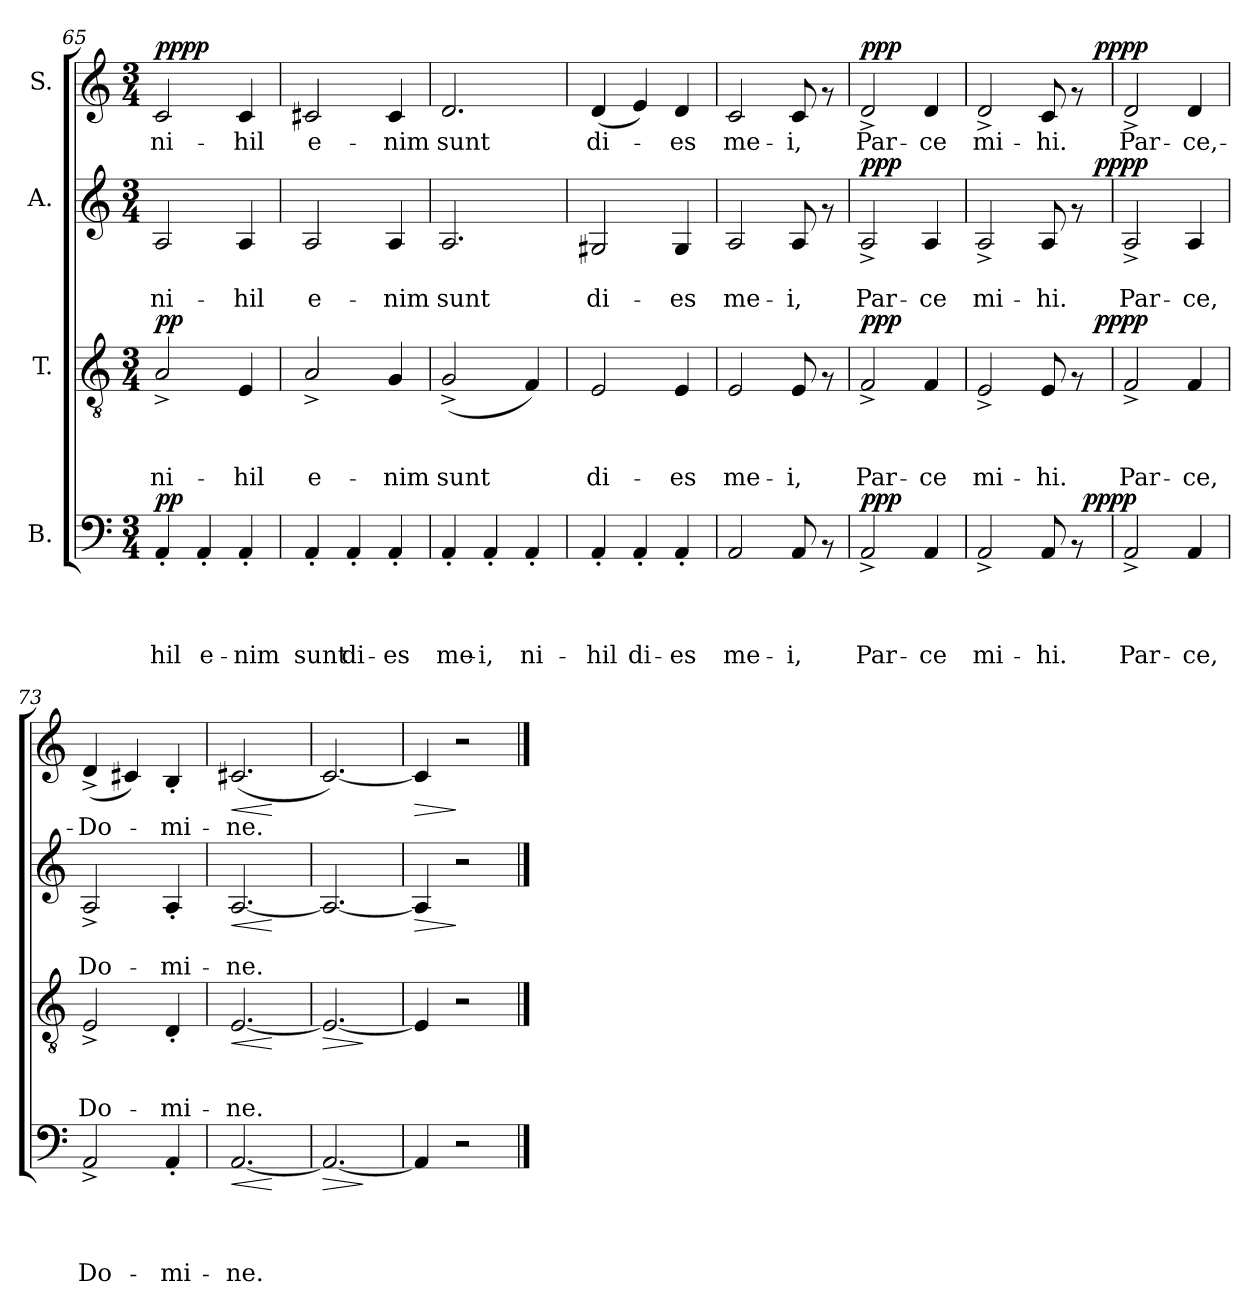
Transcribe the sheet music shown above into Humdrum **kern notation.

**kern	**text	**text	**text	**text	**dynam	**kern	**text	**text	**text	**dynam	**kern	**text	**text	**dynam	**kern	**text	**dynam
*part4	*part4	*part4	*part4	*part4	*part4	*part3	*part3	*part3	*part3	*part3	*part2	*part2	*part2	*part2	*part1	*part1	*part1
*staff4	*staff4	*staff4	*staff4	*staff4	*staff4	*staff3	*staff3	*staff3	*staff3	*staff3	*staff2	*staff2	*staff2	*staff2	*staff1	*staff1	*staff1
*I"B.	*	*	*	*	*	*I"T.	*	*	*	*	*I"A.	*	*	*	*I"S.	*	*
*clefF4	*	*	*	*	*	*clefGv2	*	*	*	*	*clefG2	*	*	*	*clefG2	*	*
*k[]	*	*	*	*	*	*k[]	*	*	*	*	*k[]	*	*	*	*k[]	*	*
*C:	*	*	*	*	*	*C:	*	*	*	*	*C:	*	*	*	*C:	*	*
*M3/4	*	*	*	*	*	*M3/4	*	*	*	*	*M3/4	*	*	*	*M3/4	*	*
=65	=65	=65	=65	=65	=65	=65	=65	=65	=65	=65	=65	=65	=65	=65	=65	=65	=65
!	!	!	!	!LO:LY:b	!LO:DY:a	!	!	!	!LO:LY:b	!LO:DY:a	!	!	!LO:LY:b	!	!	!LO:LY:b	!LO:DY:a
!	!	!	!	!	!	!	!	!	!	!	!	!	!	!	!	!	!LO:DY:n=1:b
4AA'</	.	.	.	-hil	pp	2A^</	.	.	ni-	pp	2A/	.	ni-	.	2c/	ni-	pp pp
!	!	!	!	!LO:LY:b	!	!	!	!	!	!	!	!	!	!	!	!	!
4AA'</	.	.	.	e-	.	.	.	.	.	.	.	.	.	.	.	.	.
!	!	!	!	!LO:LY:b	!	!	!	!	!LO:LY:b	!	!	!	!LO:LY:b	!	!	!LO:LY:b	!
4AA'</	.	.	.	-nim	.	4E/	.	.	-hil	.	4A/	.	-hil	.	4c/	-hil	.
=66	=66	=66	=66	=66	=66	=66	=66	=66	=66	=66	=66	=66	=66	=66	=66	=66	=66
!	!	!	!	!LO:LY:b	!	!	!	!	!LO:LY:b	!	!	!	!LO:LY:b	!	!	!LO:LY:b	!
4AA'</	.	.	.	sunt	.	2A^</	.	.	e-	.	2A/	.	e-	.	2c#X/	e-	.
!	!	!	!	!LO:LY:b	!	!	!	!	!	!	!	!	!	!	!	!	!
4AA'</	.	.	.	di-	.	.	.	.	.	.	.	.	.	.	.	.	.
!	!	!	!	!LO:LY:b	!	!	!	!	!LO:LY:b	!	!	!	!LO:LY:b	!	!	!LO:LY:b	!
4AA'</	.	.	.	-es	.	4G/	.	.	-nim	.	4A/	.	-nim	.	4c#/	-nim	.
=67	=67	=67	=67	=67	=67	=67	=67	=67	=67	=67	=67	=67	=67	=67	=67	=67	=67
!	!	!	!	!LO:LY:b	!	!	!	!	!LO:LY:b	!	!	!	!LO:LY:b	!	!	!LO:LY:b	!
4AA'</	.	.	.	me-	.	(>2G^</	.	.	sunt	.	2.A/	.	sunt	.	2.d/	sunt	.
!	!	!	!	!LO:LY:b	!	!	!	!	!	!	!	!	!	!	!	!	!
4AA'</	.	.	.	-i,	.	.	.	.	.	.	.	.	.	.	.	.	.
!	!	!	!	!LO:LY:b	!	!	!	!	!	!	!	!	!	!	!	!	!
4AA'</	.	.	.	ni-	.	4F/)	.	.	.	.	.	.	.	.	.	.	.
=68	=68	=68	=68	=68	=68	=68	=68	=68	=68	=68	=68	=68	=68	=68	=68	=68	=68
!	!	!	!	!LO:LY:b	!	!	!	!	!LO:LY:b	!	!	!	!LO:LY:b	!	!	!LO:LY:b	!
4AA'</	.	.	.	-hil	.	2E/	.	.	di-	.	2G#X/	.	di-	.	(<4d/	di-	.
!	!	!	!	!LO:LY:b	!	!	!	!	!	!	!	!	!	!	!	!	!
4AA'</	.	.	.	di-	.	.	.	.	.	.	.	.	.	.	4e/)	.	.
!	!	!	!	!LO:LY:b	!	!	!	!	!LO:LY:b	!	!	!	!LO:LY:b	!	!	!LO:LY:b	!
4AA'</	.	.	.	-es	.	4E/	.	.	-es	.	4G#/	.	-es	.	4d/	-es	.
=69	=69	=69	=69	=69	=69	=69	=69	=69	=69	=69	=69	=69	=69	=69	=69	=69	=69
!	!	!	!	!LO:LY:b	!	!	!	!	!LO:LY:b	!	!	!	!LO:LY:b	!	!	!LO:LY:b	!
2AA/	.	.	.	me-	.	2E/	.	.	me-	.	2A/	.	me-	.	2c/	me-	.
!	!	!	!	!LO:LY:b	!	!	!	!	!LO:LY:b	!	!	!	!LO:LY:b	!	!	!LO:LY:b	!
8AA/	.	.	.	-i,	.	8E/	.	.	-i,	.	8A/	.	-i,	.	8c/	-i,	.
8rAA	.	.	.	.	.	8rF	.	.	.	.	8rf	.	.	.	8rf	.	.
!!LO:LB:g=z
=70	=70	=70	=70	=70	=70	=70	=70	=70	=70	=70	=70	=70	=70	=70	=70	=70	=70
!	!	!	!	!LO:LY:b	!LO:DY:a	!	!	!	!LO:LY:b	!LO:DY:a	!	!	!LO:LY:b	!LO:DY:a	!	!LO:LY:b	!LO:DY:a
2AA^</	.	.	.	Par-	ppp	2F^</	.	.	Par-	ppp	2A^</	.	Par-	ppp	2d^</	Par-	ppp
!	!	!	!	!LO:LY:b	!	!	!	!	!LO:LY:b	!	!	!	!LO:LY:b	!	!	!LO:LY:b	!
4AA/	.	.	.	-ce	.	4F/	.	.	-ce	.	4A/	.	-ce	.	4d/	-ce	.
=71	=71	=71	=71	=71	=71	=71	=71	=71	=71	=71	=71	=71	=71	=71	=71	=71	=71
!	!	!	!	!LO:LY:b	!	!	!	!	!LO:LY:b	!	!	!	!LO:LY:b	!	!	!LO:LY:b	!
*^	*	*	*	*	*	*^	*	*	*	*	*^	*	*	*	*^	*	*
2AA^</	2ryy	.	.	.	mi-	.	2E^</	2ryy	.	.	mi-	.	2A^</	2ryy	.	mi-	.	2d^</	2ryy	mi-	.
!	!	!	!	!	!LO:LY:b	!	!	!	!	!	!LO:LY:b	!	!	!	!	!LO:LY:b	!	!	!	!LO:LY:b	!
8AA/	8ryy	.	.	.	-hi.	.	8E/	8.ryy	.	.	-hi.	.	8A/	8.ryy	.	-hi.	.	8c/	8.ryy	-hi.	.
8rAA	32ryy	.	.	.	.	.	8rF	.	.	.	.	.	8rf	.	.	.	.	8rf	.	.	.
!	!	!	!	!	!	!LO:DY:a	!	!	!	!	!	!	!	!	!	!	!	!	!	!	!
.	16.ryy	.	.	.	.	pppp	.	.	.	.	.	.	.	.	.	.	.	.	.	.	.
!	!	!	!	!	!	!	!	!	!	!	!	!LO:DY:a	!	!	!	!	!LO:DY:a	!	!	!	!LO:DY:a
.	.	.	.	.	.	.	.	16ryy	.	.	.	pppp	.	16ryy	.	.	pppp	.	16ryy	.	pppp
=72	=72	=72	=72	=72	=72	=72	=72	=72	=72	=72	=72	=72	=72	=72	=72	=72	=72	=72	=72	=72	=72
!	!	!	!	!	!	!	!	!	!	!	!	!	!	!	!	!	!	!LO:TX:a:t=Más lento	!	!	!
!	!	!	!	!	!LO:LY:b	!	!	!	!	!	!LO:LY:b	!	!	!	!	!LO:LY:b	!	!	!	!LO:LY:b	!
*v	*v	*	*	*	*	*	*	*	*	*	*	*	*v	*v	*	*	*	*v	*v	*	*
*	*	*	*	*	*	*v	*v	*	*	*	*	*	*	*	*	*	*	*
2AA^</	.	.	.	Par-	.	2F^</	.	.	Par-	.	2A^</	.	Par-	.	2d^</	Par-	.
!	!	!	!	!LO:LY:b	!	!	!	!	!LO:LY:b	!	!	!	!LO:LY:b	!	!	!LO:LY:b	!
4AA/	.	.	.	-ce,	.	4F/	.	.	-ce,	.	4A/	.	-ce,	.	4d/	-ce,-	.
=73	=73	=73	=73	=73	=73	=73	=73	=73	=73	=73	=73	=73	=73	=73	=73	=73	=73
!	!	!	!	!LO:LY:b	!	!	!	!	!LO:LY:b	!	!	!	!LO:LY:b	!	!	!LO:LY:b	!
2AA^</	.	.	.	Do-	.	2E^</	.	.	Do-	.	2A^</	.	Do-	.	(<4d^</	-Do-	.
.	.	.	.	.	.	.	.	.	.	.	.	.	.	.	4c#X/)	.	.
!	!	!	!	!LO:LY:b	!	!	!	!	!LO:LY:b	!	!	!	!LO:LY:b	!	!	!LO:LY:b	!
4AA'</	.	.	.	-mi-	.	4D'</	.	.	-mi-	.	4A'</	.	-mi-	.	4B'</	-mi-	.
=74	=74	=74	=74	=74	=74	=74	=74	=74	=74	=74	=74	=74	=74	=74	=74	=74	=74
!	!	!	!	!LO:LY:b	!LO:HP:b	!	!	!	!LO:LY:b	!LO:HP:b	!	!	!LO:LY:b	!LO:HP:b	!	!LO:LY:b	!LO:HP:b
[>2.AA/	.	.	.	-ne.	<	[>2.E/	.	.	-ne.	<	[>2.A/	.	-ne.	<	(>2.c#X/	-ne.	<
.	.	.	.	.	[	.	.	.	.	[	.	.	.	[	.	.	[
=75	=75	=75	=75	=75	=75	=75	=75	=75	=75	=75	=75	=75	=75	=75	=75	=75	=75
!	!	!	!	!	!LO:HP:b	!	!	!	!	!LO:HP:b	!	!	!	!	!	!	!
2.AA/_	.	.	.	.	>	2.E/_	.	.	.	>	2.A/_	.	.	.	[>2.c/)	.	.
.	.	.	.	.	]	.	.	.	.	]	.	.	.	.	.	.	.
=76	=76	=76	=76	=76	=76	=76	=76	=76	=76	=76	=76	=76	=76	=76	=76	=76	=76
!	!	!	!	!	!	!	!	!	!	!	!	!	!	!LO:HP:b	!	!	!LO:HP:b
4AA/]	.	.	.	.	.	4E/]	.	.	.	.	4A/]	.	.	>	4c/]	.	>
2r	.	.	.	.	.	2r	.	.	.	.	2r	.	.	]	2r	.	]
==	==	==	==	==	==	==	==	==	==	==	==	==	==	==	==	==	==
*-	*-	*-	*-	*-	*-	*-	*-	*-	*-	*-	*-	*-	*-	*-	*-	*-	*-
